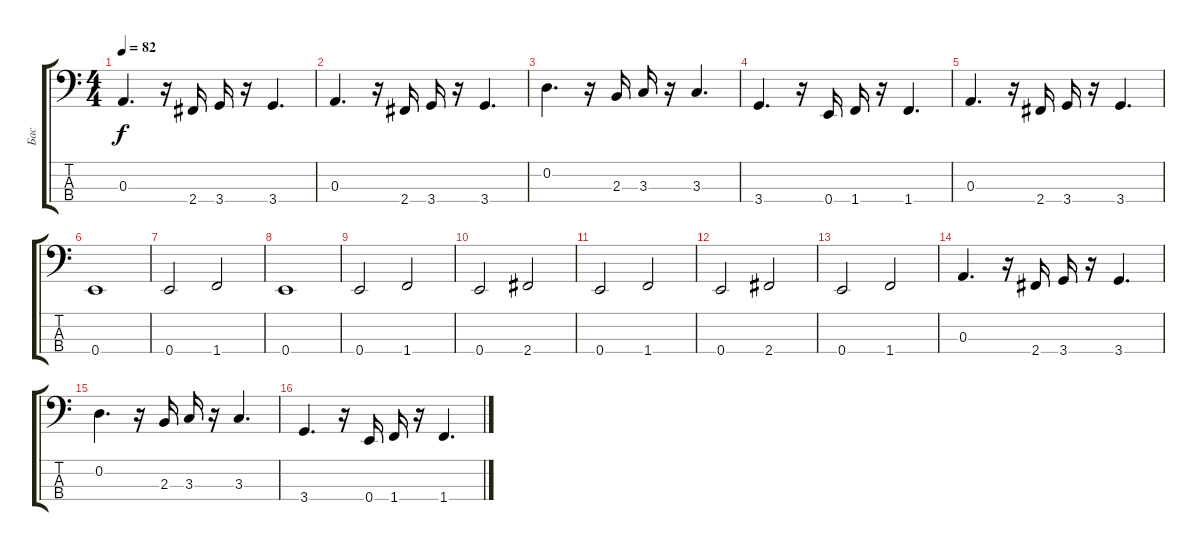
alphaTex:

\track ("Бас" "Бас") {instrument electricbassfinger}
\staff {score tabs}
\tuning (G2 D2 A1 E1) {hide}
\ts (4 4)
\tempo 82
\clef f4
\ks c
0.3.4{d dy f} r.16 2.4.16 3.4.16 r.16 3.4.4{d} |
0.3.4{d} r.16 2.4.16 3.4.16 r.16 3.4.4{d} |
0.2.4{d} r.16 2.3.16 3.3.16 r.16 3.3.4{d} |
3.4.4{d} r.16 0.4.16 1.4.16 r.16 1.4.4{d} |
0.3.4{d} r.16 2.4.16 3.4.16 r.16 3.4.4{d} |
0.4.1 |
0.4.2 1.4.2 |
0.4.1 |
0.4.2 1.4.2 |
0.4.2 2.4.2 |
0.4.2 1.4.2 |
0.4.2 2.4.2 |
0.4.2 1.4.2 |
0.3.4{d} r.16 2.4.16 3.4.16 r.16 3.4.4{d} |
0.2.4{d} r.16 2.3.16 3.3.16 r.16 3.3.4{d} |
3.4.4{d} r.16 0.4.16 1.4.16 r.16 1.4.4{d}
